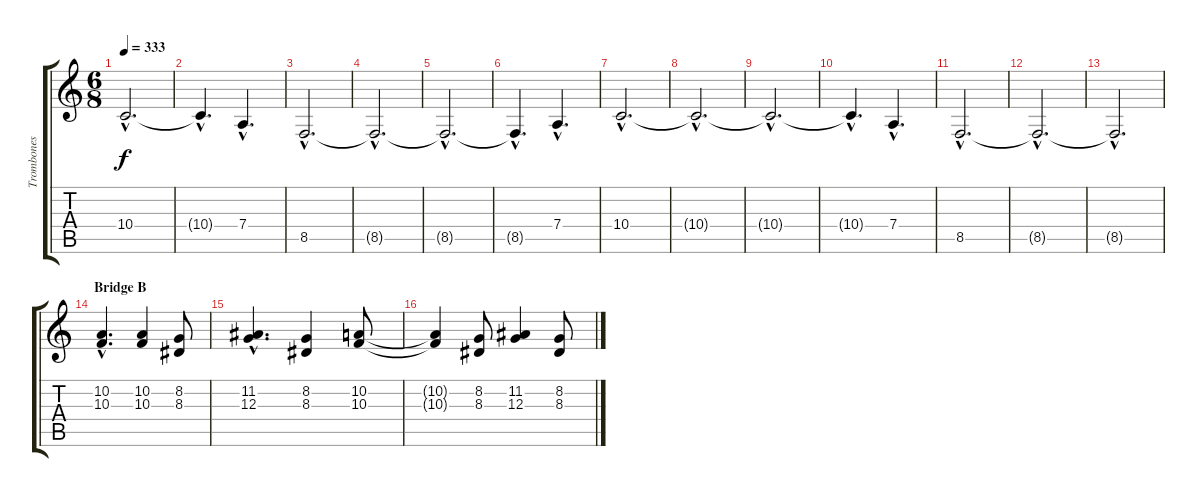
\track ("Trombones" "Trombones") {instrument trombone}
\staff {score tabs}
\tuning (E4 B3 G3 D3 A2 E2) {hide}
\ts (6 8)
\tempo 333
\clef g2
\ks c
10.4{hac t}.2{d dy f} |
10.4{hac t}.4{d} 7.4{hac}.4{d} |
8.5{hac}.2{d} |
8.5{hac t}.2{d} |
8.5{hac t}.2{d} |
8.5{hac t}.4{d} 7.4{hac}.4{d} |
10.4{hac}.2{d} |
10.4{hac t}.2{d} |
10.4{hac t}.2{d} |
10.4{hac t}.4{d} 7.4{hac}.4{d} |
8.5{hac}.2{d} |
8.5{hac t}.2{d} |
8.5{hac t}.2{d} |
\section ("" "Bridge B")
(10.2{hac} 10.3{hac}).4{d} (10.2 10.3).4 (8.2 8.3).8 |
(11.2{hac} 12.3{hac}).4{d} (8.2 8.3).4 (10.2 10.3).8 |
(10.2{t} 10.3{t}).4 (8.2 8.3).8 (11.2 12.3).4 (8.2 8.3).8
